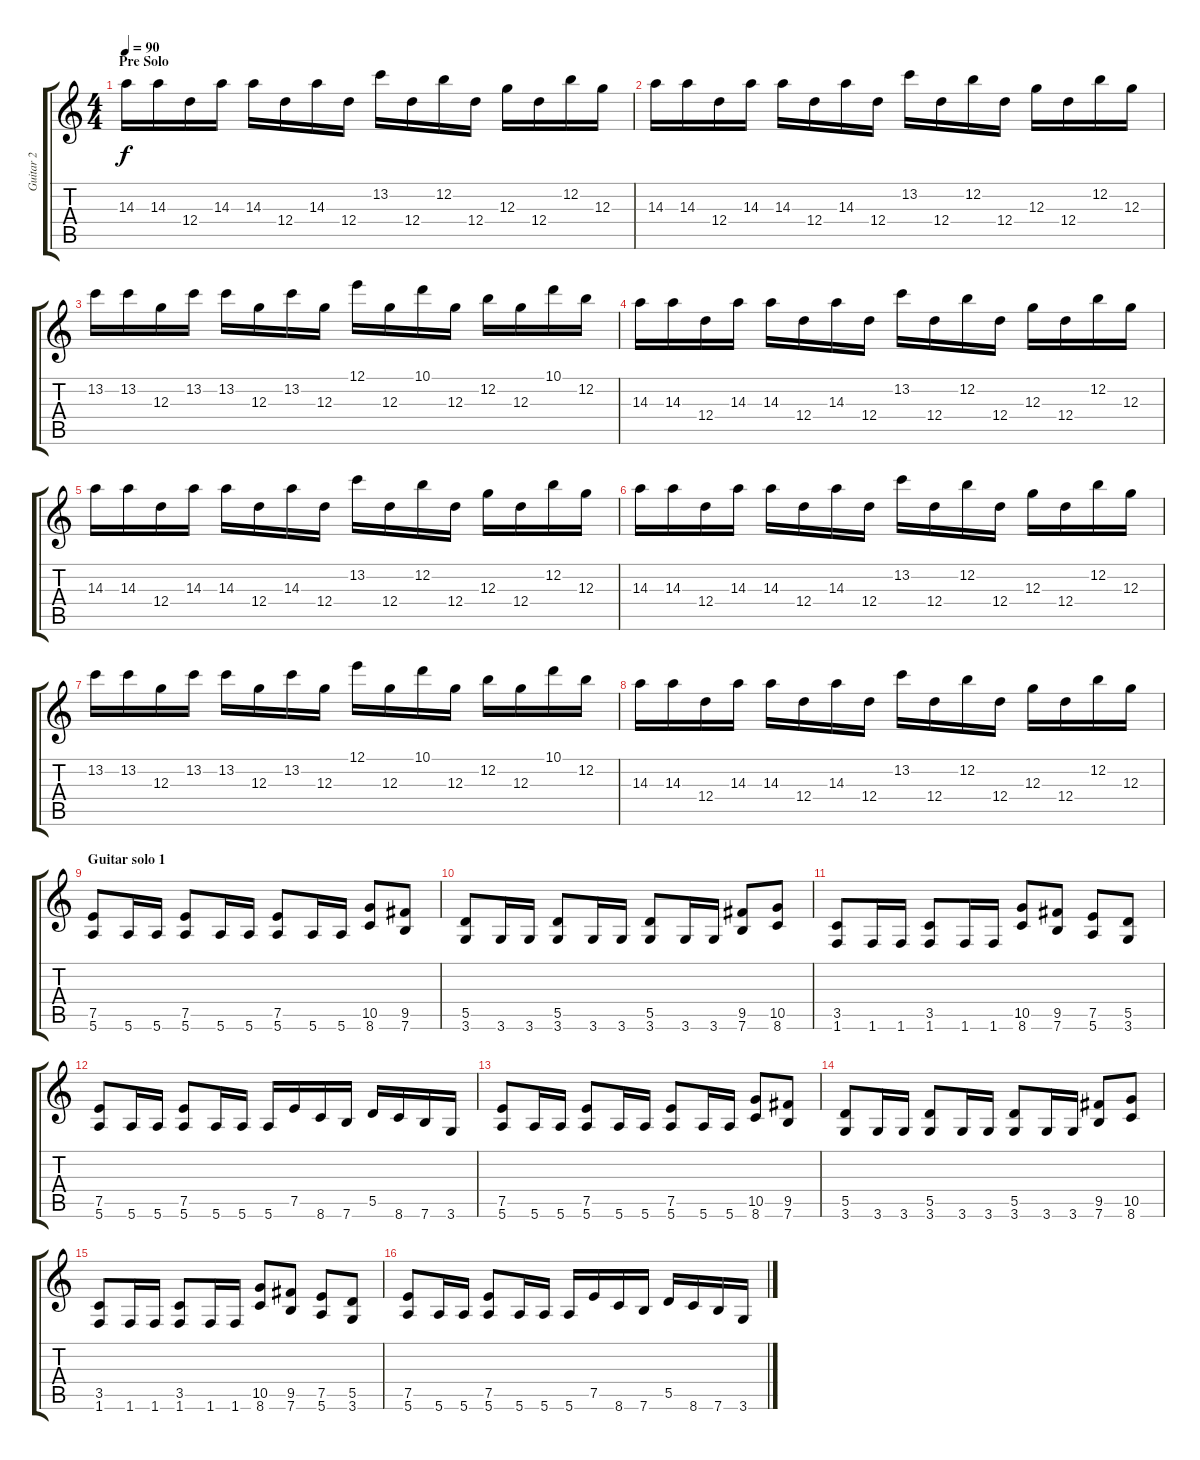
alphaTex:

\track ("Guitar 2" "Guitar 2") {instrument distortionguitar}
\staff {score tabs}
\tuning (E4 B3 G3 D3 A2 E2) {hide}
\ts (4 4)
\section ("" "Pre Solo")
\tempo 90
\clef g2
\ks c
14.3.16{dy f} 14.3.16 12.4.16 14.3.16 14.3.16 12.4.16 14.3.16 12.4.16 13.2.16 12.4.16 12.2.16 12.4.16 12.3.16 12.4.16 12.2.16 12.3.16 |
14.3.16 14.3.16 12.4.16 14.3.16 14.3.16 12.4.16 14.3.16 12.4.16 13.2.16 12.4.16 12.2.16 12.4.16 12.3.16 12.4.16 12.2.16 12.3.16 |
13.2.16 13.2.16 12.3.16 13.2.16 13.2.16 12.3.16 13.2.16 12.3.16 12.1.16 12.3.16 10.1.16 12.3.16 12.2.16 12.3.16 10.1.16 12.2.16 |
14.3.16 14.3.16 12.4.16 14.3.16 14.3.16 12.4.16 14.3.16 12.4.16 13.2.16 12.4.16 12.2.16 12.4.16 12.3.16 12.4.16 12.2.16 12.3.16 |
14.3.16 14.3.16 12.4.16 14.3.16 14.3.16 12.4.16 14.3.16 12.4.16 13.2.16 12.4.16 12.2.16 12.4.16 12.3.16 12.4.16 12.2.16 12.3.16 |
14.3.16 14.3.16 12.4.16 14.3.16 14.3.16 12.4.16 14.3.16 12.4.16 13.2.16 12.4.16 12.2.16 12.4.16 12.3.16 12.4.16 12.2.16 12.3.16 |
13.2.16 13.2.16 12.3.16 13.2.16 13.2.16 12.3.16 13.2.16 12.3.16 12.1.16 12.3.16 10.1.16 12.3.16 12.2.16 12.3.16 10.1.16 12.2.16 |
14.3.16 14.3.16 12.4.16 14.3.16 14.3.16 12.4.16 14.3.16 12.4.16 13.2.16 12.4.16 12.2.16 12.4.16 12.3.16 12.4.16 12.2.16 12.3.16 |
\section ("" "Guitar solo 1")
(7.5 5.6).8 5.6.16 5.6.16 (7.5 5.6).8 5.6.16 5.6.16 (7.5 5.6).8 5.6.16 5.6.16 (10.5 8.6).8 (9.5 7.6).8 |
(5.5 3.6).8 3.6.16 3.6.16 (5.5 3.6).8 3.6.16 3.6.16 (5.5 3.6).8 3.6.16 3.6.16 (9.5 7.6).8 (10.5 8.6).8 |
(3.5 1.6).8 1.6.16 1.6.16 (3.5 1.6).8 1.6.16 1.6.16 (10.5 8.6).8 (9.5 7.6).8 (7.5 5.6).8 (5.5 3.6).8 |
(7.5 5.6).8 5.6.16 5.6.16 (7.5 5.6).8 5.6.16 5.6.16 5.6.16 7.5.16 8.6.16 7.6.16 5.5.16 8.6.16 7.6.16 3.6.16 |
(7.5 5.6).8 5.6.16 5.6.16 (7.5 5.6).8 5.6.16 5.6.16 (7.5 5.6).8 5.6.16 5.6.16 (10.5 8.6).8 (9.5 7.6).8 |
(5.5 3.6).8 3.6.16 3.6.16 (5.5 3.6).8 3.6.16 3.6.16 (5.5 3.6).8 3.6.16 3.6.16 (9.5 7.6).8 (10.5 8.6).8 |
(3.5 1.6).8 1.6.16 1.6.16 (3.5 1.6).8 1.6.16 1.6.16 (10.5 8.6).8 (9.5 7.6).8 (7.5 5.6).8 (5.5 3.6).8 |
(7.5 5.6).8 5.6.16 5.6.16 (7.5 5.6).8 5.6.16 5.6.16 5.6.16 7.5.16 8.6.16 7.6.16 5.5.16 8.6.16 7.6.16 3.6.16
